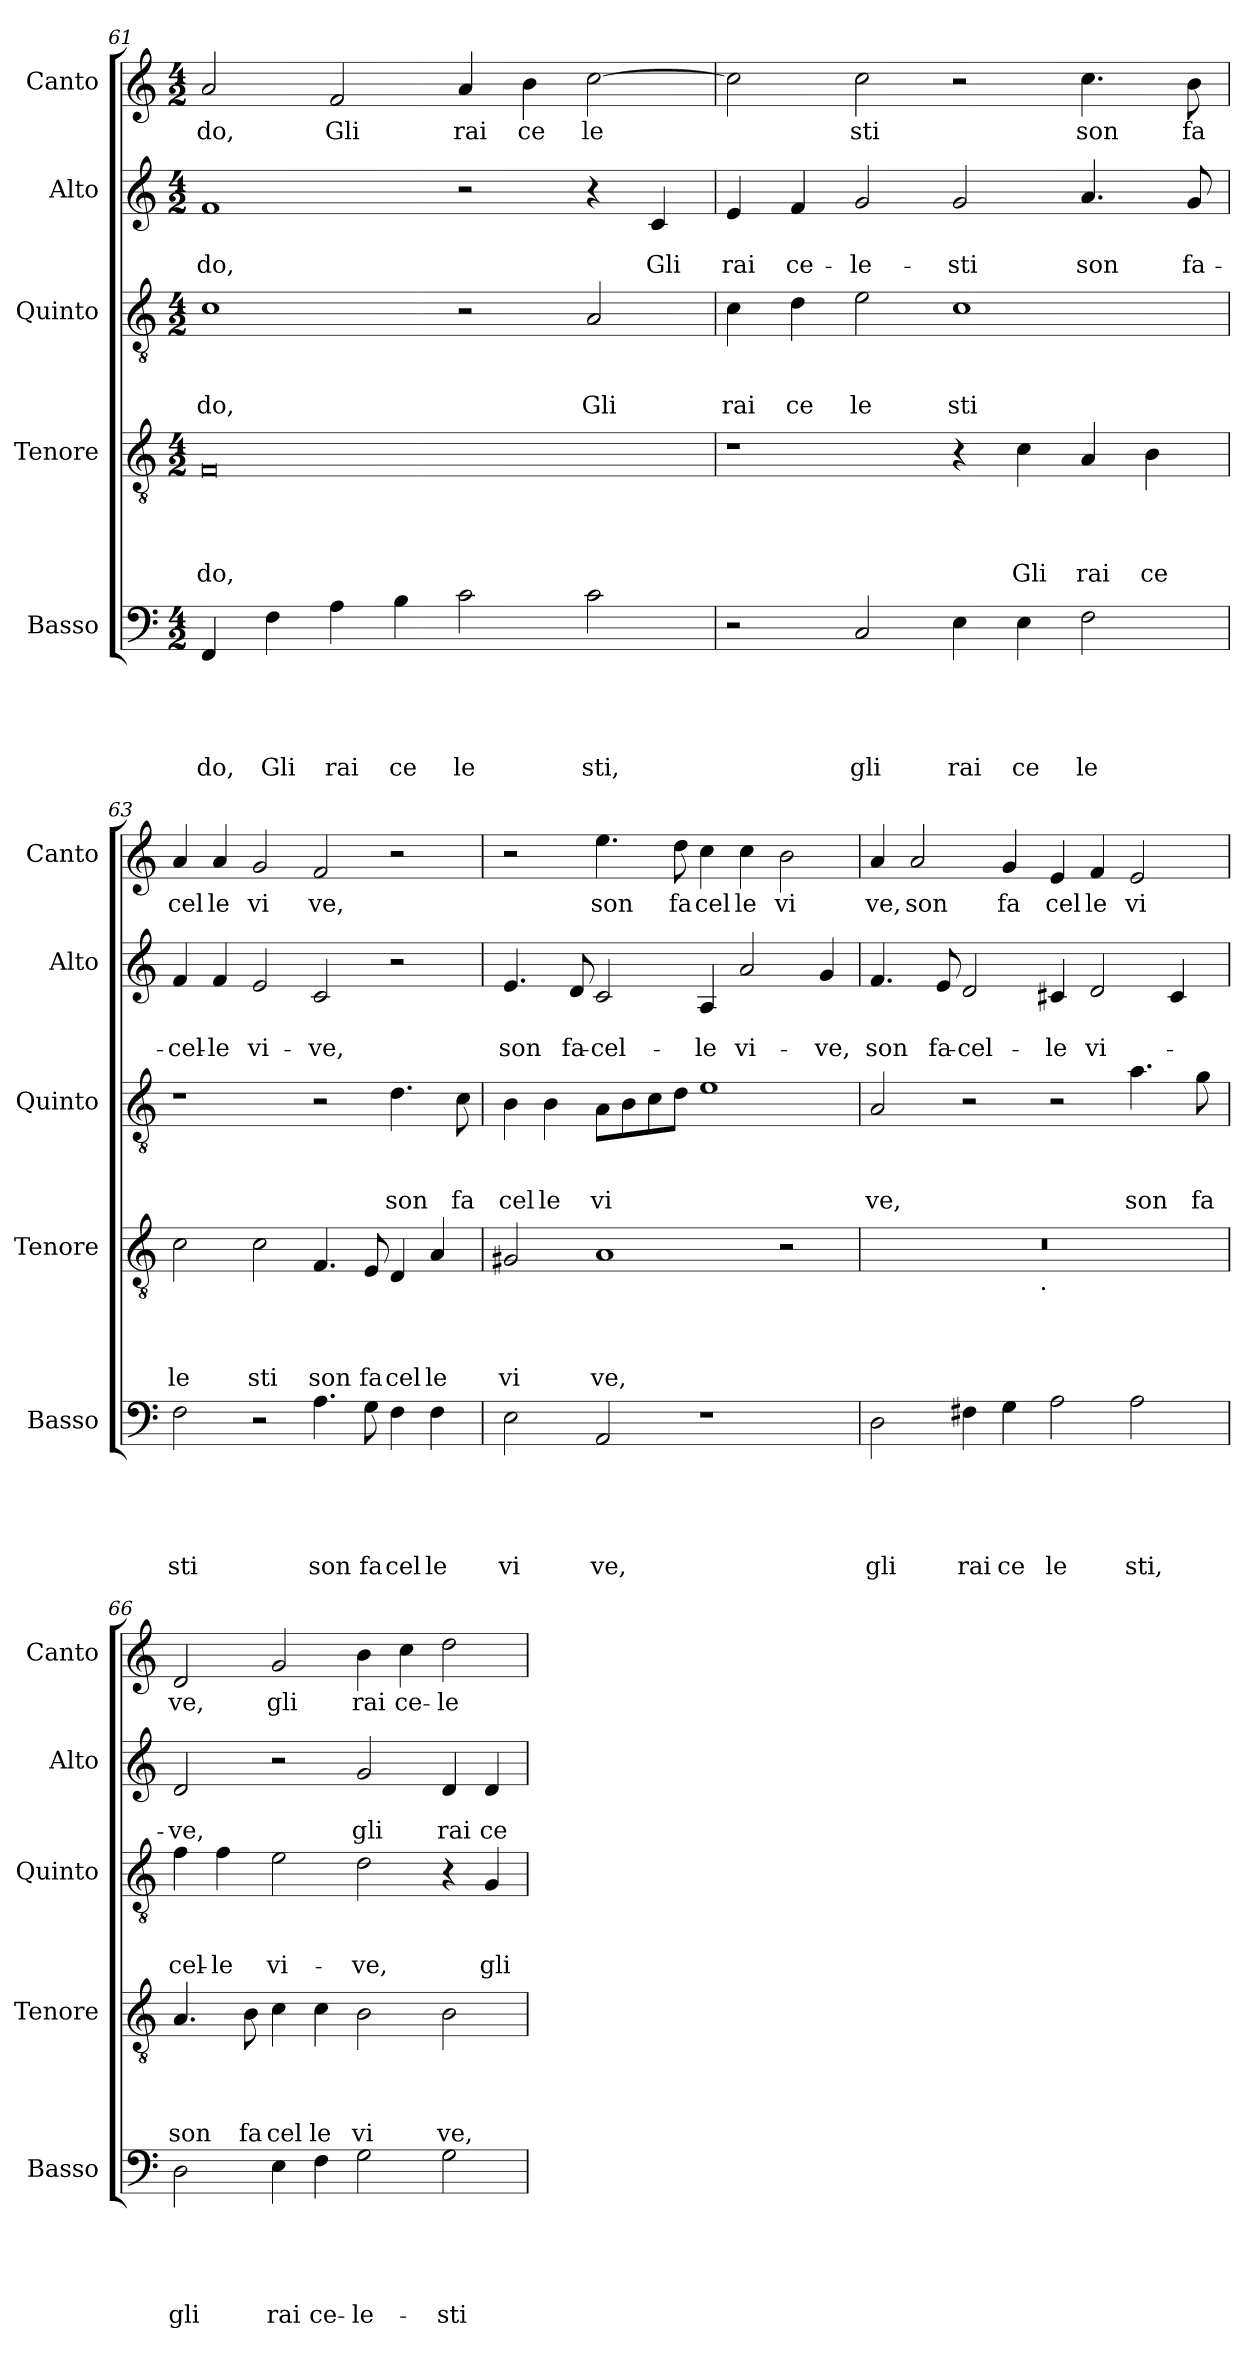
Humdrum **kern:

**kern	**text	**text	**text	**text	**text	**kern	**text	**text	**text	**text	**kern	**text	**text	**text	**kern	**text	**text	**kern	**text
*part5	*part5	*part5	*part5	*part5	*part5	*part4	*part4	*part4	*part4	*part4	*part3	*part3	*part3	*part3	*part2	*part2	*part2	*part1	*part1
*staff5	*staff5	*staff5	*staff5	*staff5	*staff5	*staff4	*staff4	*staff4	*staff4	*staff4	*staff3	*staff3	*staff3	*staff3	*staff2	*staff2	*staff2	*staff1	*staff1
*I"Basso	*	*	*	*	*	*I"Tenore	*	*	*	*	*I"Quinto	*	*	*	*I"Alto	*	*	*I"Canto	*
*I'Basso	*	*	*	*	*	*I'Tenore	*	*	*	*	*I'Quinto	*	*	*	*I'Alto	*	*	*I'Canto	*
!!LO:PB:g=z
*clefF4	*	*	*	*	*	*clefGv2	*	*	*	*	*clefGv2	*	*	*	*clefG2	*	*	*clefG2	*
*k[]	*	*	*	*	*	*k[]	*	*	*	*	*k[]	*	*	*	*k[]	*	*	*k[]	*
*C:	*	*	*	*	*	*C:	*	*	*	*	*C:	*	*	*	*C:	*	*	*C:	*
*M4/2	*	*	*	*	*	*M4/2	*	*	*	*	*M4/2	*	*	*	*M4/2	*	*	*M4/2	*
=61	=61	=61	=61	=61	=61	=61	=61	=61	=61	=61	=61	=61	=61	=61	=61	=61	=61	=61	=61
!	!	!	!	!	!LO:LY:b	!	!	!	!	!LO:LY:b	!	!	!	!LO:LY:b	!	!	!LO:LY:b	!	!LO:LY:b
4FF/	.	.	.	.	-do,	0F	.	.	.	do,	1c	.	.	do,	1f	.	-do,	2a/	-do,
!	!	!	!	!	!LO:LY:b	!	!	!	!	!	!	!	!	!	!	!	!	!	!
4F\	.	.	.	.	Gli	.	.	.	.	.	.	.	.	.	.	.	.	.	.
!	!	!	!	!	!LO:LY:b	!	!	!	!	!	!	!	!	!	!	!	!	!	!LO:LY:b
4A\	.	.	.	.	rai	.	.	.	.	.	.	.	.	.	.	.	.	2f/	Gli
!	!	!	!	!	!LO:LY:b	!	!	!	!	!	!	!	!	!	!	!	!	!	!
4B\	.	.	.	.	ce	.	.	.	.	.	.	.	.	.	.	.	.	.	.
!	!	!	!	!	!LO:LY:b	!	!	!	!	!	!	!	!	!	!	!	!	!	!LO:LY:b
2c\	.	.	.	.	le	.	.	.	.	.	2r	.	.	.	2r	.	.	4a/	rai
!	!	!	!	!	!	!	!	!	!	!	!	!	!	!	!	!	!	!	!LO:LY:b
.	.	.	.	.	.	.	.	.	.	.	.	.	.	.	.	.	.	4b\	ce
!	!	!	!	!	!LO:LY:b	!	!	!	!	!	!	!	!	!LO:LY:b	!	!	!	!	!LO:LY:b
2c\	.	.	.	.	sti,	.	.	.	.	.	2A/	.	.	Gli	4r	.	.	[>2cc\	le
!	!	!	!	!	!	!	!	!	!	!	!	!	!	!	!	!	!LO:LY:b	!	!
.	.	.	.	.	.	.	.	.	.	.	.	.	.	.	4c/	.	Gli	.	.
=62	=62	=62	=62	=62	=62	=62	=62	=62	=62	=62	=62	=62	=62	=62	=62	=62	=62	=62	=62
!	!	!	!	!	!	!	!	!	!	!	!	!	!	!LO:LY:b	!	!	!LO:LY:b	!	!
2r	.	.	.	.	.	1r	.	.	.	.	4c\	.	.	rai	4e/	.	rai	2cc\]	.
!	!	!	!	!	!	!	!	!	!	!	!	!	!	!LO:LY:b	!	!	!LO:LY:b	!	!
.	.	.	.	.	.	.	.	.	.	.	4d\	.	.	ce	4f/	.	ce-	.	.
!	!	!	!	!	!LO:LY:b	!	!	!	!	!	!	!	!	!LO:LY:b	!	!	!LO:LY:b	!	!LO:LY:b
2C/	.	.	.	.	gli	.	.	.	.	.	2e\	.	.	le	2g/	.	-le-	2cc\	sti
!	!	!	!	!	!LO:LY:b	!	!	!	!	!	!	!	!	!LO:LY:b	!	!	!LO:LY:b	!	!
4E\	.	.	.	.	rai	4r	.	.	.	.	1c	.	.	sti	2g/	.	-sti	2r	.
!	!	!	!	!	!LO:LY:b	!	!	!	!	!LO:LY:b	!	!	!	!	!	!	!	!	!
4E\	.	.	.	.	ce	4c\	.	.	.	Gli	.	.	.	.	.	.	.	.	.
!	!	!	!	!	!LO:LY:b	!	!	!	!	!LO:LY:b	!	!	!	!	!	!	!LO:LY:b	!	!LO:LY:b
2F\	.	.	.	.	le	4A/	.	.	.	rai	.	.	.	.	4.a/	.	son	4.cc\	son
!	!	!	!	!	!	!	!	!	!	!LO:LY:b	!	!	!	!	!	!	!	!	!
.	.	.	.	.	.	4B\	.	.	.	ce	.	.	.	.	.	.	.	.	.
!	!	!	!	!	!	!	!	!	!	!	!	!	!	!	!	!	!LO:LY:b	!	!LO:LY:b
.	.	.	.	.	.	.	.	.	.	.	.	.	.	.	8g/	.	fa-	8b\	fa
=63	=63	=63	=63	=63	=63	=63	=63	=63	=63	=63	=63	=63	=63	=63	=63	=63	=63	=63	=63
!	!	!	!	!	!LO:LY:b	!	!	!	!	!LO:LY:b	!	!	!	!	!	!	!LO:LY:b	!	!LO:LY:b
2F\	.	.	.	.	sti	2c\	.	.	.	le	1r	.	.	.	4f/	.	-cel-	4a/	cel
!	!	!	!	!	!	!	!	!	!	!	!	!	!	!	!	!	!LO:LY:b	!	!LO:LY:b
.	.	.	.	.	.	.	.	.	.	.	.	.	.	.	4f/	.	-le	4a/	le
!	!	!	!	!	!	!	!	!	!	!LO:LY:b	!	!	!	!	!	!	!LO:LY:b	!	!LO:LY:b
2r	.	.	.	.	.	2c\	.	.	.	sti	.	.	.	.	2e/	.	vi-	2g/	vi
!	!	!	!	!	!LO:LY:b	!	!	!	!	!LO:LY:b	!	!	!	!	!	!	!LO:LY:b	!	!LO:LY:b
4.A\	.	.	.	.	son	4.F/	.	.	.	son	2r	.	.	.	2c/	.	-ve,	2f/	ve,
!	!	!	!	!	!LO:LY:b	!	!	!	!	!LO:LY:b	!	!	!	!	!	!	!	!	!
8G\	.	.	.	.	fa	8E/	.	.	.	fa	.	.	.	.	.	.	.	.	.
!	!	!	!	!	!LO:LY:b	!	!	!	!	!LO:LY:b	!	!	!	!LO:LY:b	!	!	!	!	!
4F\	.	.	.	.	cel	4D/	.	.	.	cel	4.d\	.	.	son	2r	.	.	2r	.
!	!	!	!	!	!LO:LY:b	!	!	!	!	!LO:LY:b	!	!	!	!	!	!	!	!	!
4F\	.	.	.	.	le	4A/	.	.	.	le	.	.	.	.	.	.	.	.	.
!	!	!	!	!	!	!	!	!	!	!	!	!	!	!LO:LY:b	!	!	!	!	!
.	.	.	.	.	.	.	.	.	.	.	8c\	.	.	fa	.	.	.	.	.
=64	=64	=64	=64	=64	=64	=64	=64	=64	=64	=64	=64	=64	=64	=64	=64	=64	=64	=64	=64
!	!	!	!	!	!LO:LY:b	!	!	!	!	!LO:LY:b	!	!	!	!LO:LY:b	!	!	!LO:LY:b	!	!
2E\	.	.	.	.	vi	2G#X/	.	.	.	vi	4B\	.	.	cel	4.e/	.	son	2r	.
!	!	!	!	!	!	!	!	!	!	!	!	!	!	!LO:LY:b	!	!	!	!	!
.	.	.	.	.	.	.	.	.	.	.	4B\	.	.	le	.	.	.	.	.
!	!	!	!	!	!	!	!	!	!	!	!	!	!	!	!	!	!LO:LY:b	!	!
.	.	.	.	.	.	.	.	.	.	.	.	.	.	.	8d/	.	fa-	.	.
!	!	!	!	!	!LO:LY:b	!	!	!	!	!LO:LY:b	!	!	!	!LO:LY:b	!	!	!LO:LY:b	!	!LO:LY:b
2AA/	.	.	.	.	ve,	1A	.	.	.	ve,	8A\L	.	.	vi	2c/	.	-cel-	4.ee\	son
.	.	.	.	.	.	.	.	.	.	.	8B\	.	.	.	.	.	.	.	.
.	.	.	.	.	.	.	.	.	.	.	8c\	.	.	.	.	.	.	.	.
!	!	!	!	!	!	!	!	!	!	!	!	!	!	!	!	!	!	!	!LO:LY:b
.	.	.	.	.	.	.	.	.	.	.	8d\J	.	.	.	.	.	.	8dd\	fa
!	!	!	!	!	!	!	!	!	!	!	!	!	!	!	!	!	!LO:LY:b	!	!LO:LY:b
1r	.	.	.	.	.	.	.	.	.	.	1e	.	.	.	4A/	.	-le	4cc\	cel
!	!	!	!	!	!	!	!	!	!	!	!	!	!	!	!	!	!LO:LY:b	!	!LO:LY:b
.	.	.	.	.	.	.	.	.	.	.	.	.	.	.	2a/	.	vi-	4cc\	le
!	!	!	!	!	!	!	!	!	!	!	!	!	!	!	!	!	!	!	!LO:LY:b
.	.	.	.	.	.	2r	.	.	.	.	.	.	.	.	.	.	.	2b\	vi
!	!	!	!	!	!	!	!	!	!	!	!	!	!	!	!	!	!LO:LY:b	!	!
.	.	.	.	.	.	.	.	.	.	.	.	.	.	.	4g/	.	-ve,	.	.
=65	=65	=65	=65	=65	=65	=65	=65	=65	=65	=65	=65	=65	=65	=65	=65	=65	=65	=65	=65
!	!	!	!	!	!LO:LY:b	!	!	!	!	!	!	!	!	!LO:LY:b	!	!	!LO:LY:b	!	!LO:LY:b
*	*	*	*	*	*	*^	*	*	*	*	*	*	*	*	*	*	*	*	*
2D\	.	.	.	.	gli	0r	2ryy	.	.	.	.	2A/	.	.	ve,	4.f/	.	son	4a/	ve,
!	!	!	!	!	!	!	!	!	!	!	!	!	!	!	!	!	!	!	!	!LO:LY:b
.	.	.	.	.	.	.	.	.	.	.	.	.	.	.	.	.	.	.	2a/	son
!	!	!	!	!	!	!	!	!	!	!	!	!	!	!	!	!	!	!LO:LY:b	!	!
.	.	.	.	.	.	.	.	.	.	.	.	.	.	.	.	8e/	.	fa-	.	.
!	!	!	!	!	!LO:LY:b	!	!	!	!	!	!	!	!	!	!	!	!	!LO:LY:b	!	!
4F#X\	.	.	.	.	rai	.	4...ryy	.	.	.	.	2r	.	.	.	2d/	.	-cel-	.	.
!	!	!	!	!	!LO:LY:b	!	!	!	!	!	!	!	!	!	!	!	!	!	!	!LO:LY:b
4G\	.	.	.	.	ce	.	.	.	.	.	.	.	.	.	.	.	.	.	4g/	fa
!	!	!	!	!	!	!	!LO:TX:b:t=.	!	!	!	!	!	!	!	!	!	!	!	!	!
.	.	.	.	.	.	.	1ryy	.	.	.	.	.	.	.	.	.	.	.	.	.
!	!	!	!	!	!LO:LY:b	!	!	!	!	!	!	!	!	!	!	!	!	!LO:LY:b	!	!LO:LY:b
2A\	.	.	.	.	le	.	.	.	.	.	.	2r	.	.	.	4c#X/	.	-le	4e/	cel
!	!	!	!	!	!	!	!	!	!	!	!	!	!	!	!	!	!	!LO:LY:b	!	!LO:LY:b
.	.	.	.	.	.	.	.	.	.	.	.	.	.	.	.	2d/	.	vi-	4f/	le
!	!	!	!	!	!LO:LY:b	!	!	!	!	!	!	!	!	!	!LO:LY:b	!	!	!	!	!LO:LY:b
2A\	.	.	.	.	sti,	.	.	.	.	.	.	4.a\	.	.	son	.	.	.	2e/	vi
.	.	.	.	.	.	.	.	.	.	.	.	.	.	.	.	4c#/	.	.	.	.
!	!	!	!	!	!	!	!	!	!	!	!	!	!	!	!LO:LY:b	!	!	!	!	!
.	.	.	.	.	.	.	.	.	.	.	.	8g\	.	.	fa	.	.	.	.	.
.	.	.	.	.	.	.	32ryy	.	.	.	.	.	.	.	.	.	.	.	.	.
!!LO:LB:g=z
=66	=66	=66	=66	=66	=66	=66	=66	=66	=66	=66	=66	=66	=66	=66	=66	=66	=66	=66	=66	=66
!	!	!	!	!	!LO:LY:b	!	!	!	!	!	!LO:LY:b	!	!	!	!LO:LY:b	!	!	!LO:LY:b	!	!LO:LY:b
*	*	*	*	*	*	*v	*v	*	*	*	*	*	*	*	*	*	*	*	*	*
2D\	.	.	.	.	gli	4.A/	.	.	.	son	4f\	.	.	cel-	2d/	.	-ve,	2d/	ve,
!	!	!	!	!	!	!	!	!	!	!	!	!	!	!LO:LY:b	!	!	!	!	!
.	.	.	.	.	.	.	.	.	.	.	4f\	.	.	-le	.	.	.	.	.
!	!	!	!	!	!	!	!	!	!	!LO:LY:b	!	!	!	!	!	!	!	!	!
.	.	.	.	.	.	8B\	.	.	.	fa	.	.	.	.	.	.	.	.	.
!	!	!	!	!	!LO:LY:b	!	!	!	!	!LO:LY:b	!	!	!	!LO:LY:b	!	!	!	!	!LO:LY:b
4E\	.	.	.	.	rai	4c\	.	.	.	cel	2e\	.	.	vi-	2r	.	.	2g/	gli
!	!	!	!	!	!LO:LY:b	!	!	!	!	!LO:LY:b	!	!	!	!	!	!	!	!	!
4F\	.	.	.	.	ce-	4c\	.	.	.	le	.	.	.	.	.	.	.	.	.
!	!	!	!	!	!LO:LY:b	!	!	!	!	!LO:LY:b	!	!	!	!LO:LY:b	!	!	!LO:LY:b	!	!LO:LY:b
2G\	.	.	.	.	-le-	2B\	.	.	.	vi	2d\	.	.	-ve,	2g/	.	gli	4b\	rai
!	!	!	!	!	!	!	!	!	!	!	!	!	!	!	!	!	!	!	!LO:LY:b
.	.	.	.	.	.	.	.	.	.	.	.	.	.	.	.	.	.	4cc\	ce-
!	!	!	!	!	!LO:LY:b	!	!	!	!	!LO:LY:b	!	!	!	!	!	!	!LO:LY:b	!	!LO:LY:b
2G\	.	.	.	.	-sti	2B\	.	.	.	ve,	4r	.	.	.	4d/	.	rai	2dd\	-le-
!	!	!	!	!	!	!	!	!	!	!	!	!	!	!LO:LY:b	!	!	!LO:LY:b	!	!
.	.	.	.	.	.	.	.	.	.	.	4G/	.	.	gli	4d/	.	ce	.	.
=	=	=	=	=	=	=	=	=	=	=	=	=	=	=	=	=	=	=	=
*-	*-	*-	*-	*-	*-	*-	*-	*-	*-	*-	*-	*-	*-	*-	*-	*-	*-	*-	*-
